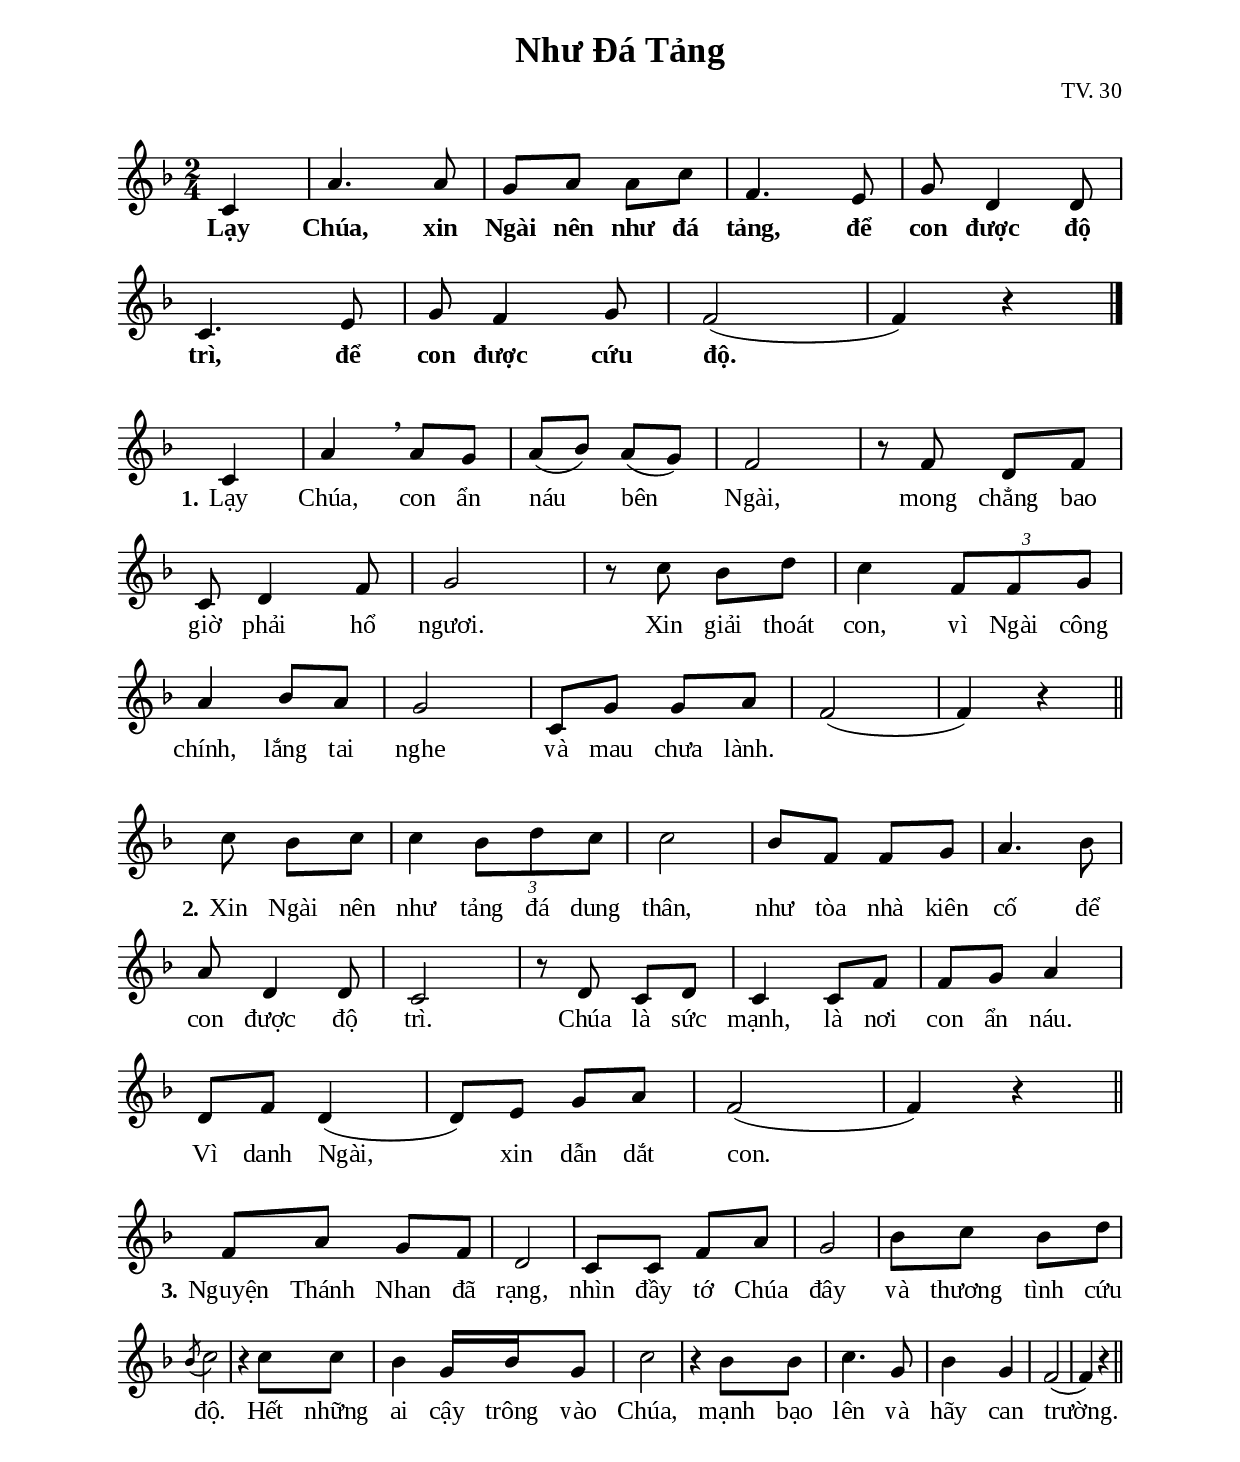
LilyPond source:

% Cài đặt chung
\version "2.20.0"
\include "english.ly"

\header {
  title = "Như Đá Tảng"
  composer = "TV. 30"
  arranger = " "
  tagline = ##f
}

global = {
  \key f \major
  \time 2/4
}

\paper {
  #(set-paper-size "a4")
  top-margin = 20\mm
  bottom-margin = 15\mm
  left-margin = 20\mm
  right-margin = 20\mm
  indent = #0
  #(define fonts
	 (make-pango-font-tree "Liberation Serif"
	 		       "Liberation Serif"
			       "Liberation Serif"
			       (/ 20 20)))
}

% Nhạc điệp khúc
nhacDiepKhuc = \relative c' {
  \override Lyrics.LyricSpace.minimum-distance = #1.7
  \override Score.BarNumber.break-visibility = ##(#f #f #f)
  \partial 4 c4 |
  a'4. a8 |
  g a a c |
  f,4. e8 |
  g d4 d8 |
  c4. e8 |
  g f4 g8 |
  f2 ( |
  f4) r \bar "|."
}

% Nhạc phiên khúc
nhacPhienKhucMot = \relative c' {
  \override Lyrics.LyricSpace.minimum-distance = #2.0
  \override Score.BarNumber.break-visibility = ##(#f #f #f)
  \partial 4 c4 |
  a' \breathe a8 g |
  a (bf) a (g) |
  f2 |
  r8 f d f |
  c d4 f8 |
  g2 |
  r8 c bf d |
  c4 \tuplet 3/2 { f,8 f g } |
  a4 bf8 a |
  g2 |
  c,8 g' g a |
  f2 ( |
  f4) r \bar "||"
}

nhacPhienKhucHai = \relative c'' {
  \override Lyrics.LyricSpace.minimum-distance = #2.0
  \override Score.BarNumber.break-visibility = ##(#f #f #f)
  \partial 4. c8 bf c |
  c4 \tuplet 3/2 { bf8 d c } |
  c2 |
  bf8 f f g |
  a4. bf8 |
  a d,4 d8 |
  c2 |
  r8 d c d |
  c4 c8 f |
  f g a4 |
  d,8 f d4 ( |
  d8) e g a |
  f2 ( |
  f4) r \bar "||"
}

nhacPhienKhucBa = \relative c' {
  \override Lyrics.LyricSpace.minimum-distance = #2.0
  \override Score.BarNumber.break-visibility = ##(#f #f #f)
  f8 a g f |
  d2 |
  c8 c f a |
  g2 |
  bf8 c bf d |
  \acciaccatura bf8 c2 |
  r4 c8 c |
  bf4 g16 bf g8 |
  c2 |
  r4 bf8 bf |
  c4. g8 |
  bf4 g |
  f2 ( |
  f4) r \bar "||"
}

% Lời điệp khúc
loiDiepKhuc = \lyricmode {
  \override Lyrics.LyricText.font-series = #'bold
  Lạy Chúa, xin Ngài nên như đá tảng,
  để con được độ trì,
  để con được cứu độ.
}

% Lời phiên khúc
loiPhienKhucMot = \lyricmode {
  \set stanza = #"1."
  Lạy Chúa, con ẩn náu bên Ngài,
  mong chẳng bao giờ phải hổ ngươi.
  Xin giải thoát con, vì Ngài công chính,
  lắng tai nghe và mau chưa lành.
}

loiPhienKhucHai = \lyricmode {
  \set stanza = #"2."
  Xin Ngài nên như tảng đá dung thân,
  như tòa nhà kiên cố để con được độ trì.
  Chúa là sức mạnh, là nơi con ẩn náu.
  Vì danh Ngài, xin dẫn dắt con.
}

loiPhienKhucBa = \lyricmode {
  \set stanza = #"3."
  Nguyện Thánh Nhan đã rạng, nhìn đầy tớ Chúa đây
  và thương tình cứu độ.
  Hết những ai cậy trông vào Chúa,
  mạnh bạo lên và hãy can trường.
}


% Dàn trang
\score {
  \new ChoirStaff <<
    \new Staff = chorus <<
      \new Voice = "sopranos" {
        \global \stemNeutral \nhacDiepKhuc
      }
    >>
    \new Lyrics = basses
    \context Lyrics = basses 
      %\with \override LyricText.font-shape = #'bold
      \lyricsto sopranos \loiDiepKhuc
  >>
}

\score {
  \new ChoirStaff <<
    \new Staff = verses <<
      \override Staff.TimeSignature.transparent = ##t
      \new Voice = "verse" {
        \global \stemNeutral \nhacPhienKhucMot
      }
    >>
    \new Lyrics \lyricsto verse \loiPhienKhucMot
  >>
}

\score {
  \new ChoirStaff <<
    \new Staff = verses <<
      \override Staff.TimeSignature.transparent = ##t
      \new Voice = "verse" {
        \global \stemNeutral \nhacPhienKhucHai
      }
    >>
    \new Lyrics \lyricsto verse \loiPhienKhucHai
  >>
}

\score {
  \new ChoirStaff <<
    \new Staff = verses <<
      \override Staff.TimeSignature.transparent = ##t
      \new Voice = "verse" {
        \global \stemNeutral \nhacPhienKhucBa
      }
    >>
    \new Lyrics \lyricsto verse \loiPhienKhucBa
  >>
}
